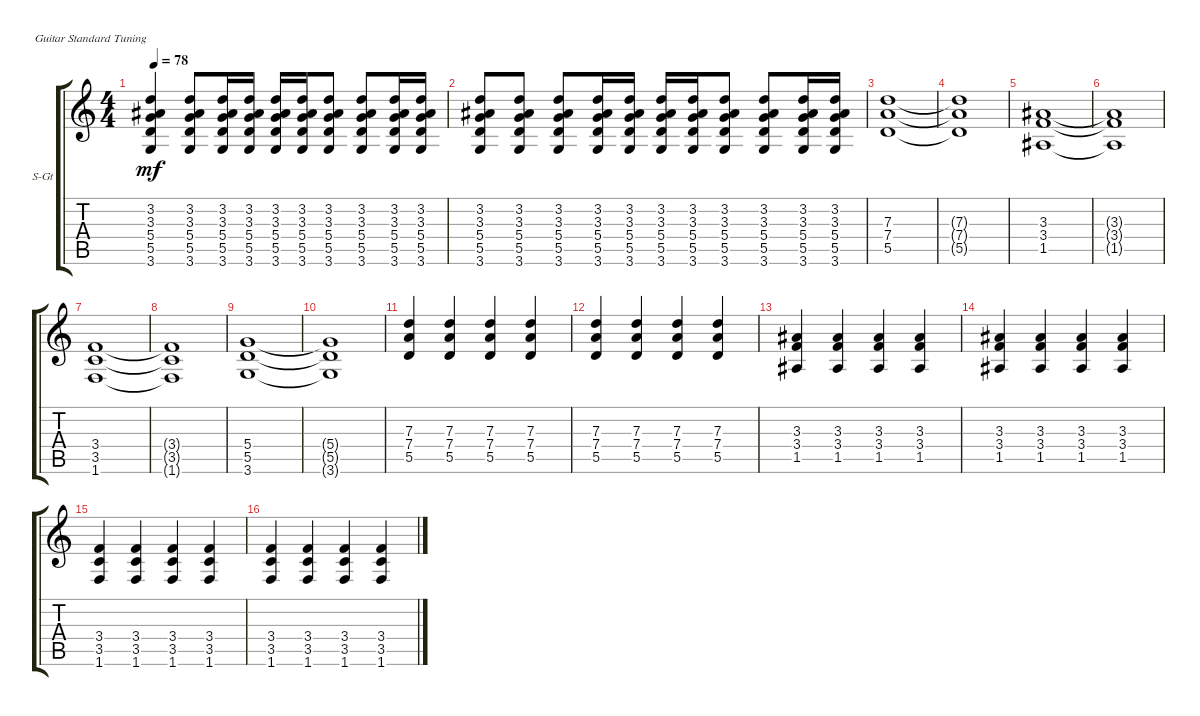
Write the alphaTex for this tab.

\defaultSystemsLayout 4
\bracketExtendMode groupsimilarinstruments
\firstSystemTrackNameOrientation horizontal
\otherSystemsTrackNameOrientation horizontal
\track ("Steel Guitar" "S-Gt") {instrument acousticguitarsteel}
\staff {score tabs}
\tuning (E4 B3 G3 D3 A2 E2)
\ts (4 4)
\tempo 78
\clef g2
\ks c
(3.6 5.5 5.4 3.3 3.2).4{dy mf} (3.6 5.5 5.4 3.3 3.2).8 (3.6 5.5 5.4 3.3 3.2).16 (3.6 5.5 5.4 3.3 3.2).16 (3.6 5.5 5.4 3.3 3.2).16 (3.6 5.5 5.4 3.3 3.2).16 (3.6 5.5 5.4 3.3 3.2).8 (3.6 5.5 5.4 3.3 3.2).8 (3.6 5.5 5.4 3.3 3.2).16 (3.6 5.5 5.4 3.3 3.2).16 |
(3.6 5.5 5.4 3.3 3.2).8 (3.6 5.5 5.4 3.3 3.2).8 (3.6 5.5 5.4 3.3 3.2).8 (3.6 5.5 5.4 3.3 3.2).16 (3.6 5.5 5.4 3.3 3.2).16 (3.6 5.5 5.4 3.3 3.2).16 (3.6 5.5 5.4 3.3 3.2).16 (3.6 5.5 5.4 3.3 3.2).8 (3.6 5.5 5.4 3.3 3.2).8 (3.6 5.5 5.4 3.3 3.2).16 (3.6 5.5 5.4 3.3 3.2).16 |
\scale
0.333333 (5.5 7.4 7.3).1 |
\scale
0.333333 (7.3{t} 7.4{t} 5.5{t}).1 |
\scale
0.333333 (1.5 3.4 3.3).1 |
\scale
0.333333 (3.3{t} 3.4{t} 1.5{t}).1 |
\scale
0.333333 (1.6 3.5 3.4).1 |
\scale
0.333333 (3.4{t} 3.5{t} 1.6{t}).1 |
\scale
0.333333 (3.6 5.5 5.4).1 |
\scale
0.333333 (5.4{t} 5.5{t} 3.6{t}).1 |
\scale
0.333333 (5.5 7.4 7.3).4 (5.5 7.4 7.3).4 (5.5 7.4 7.3).4 (5.5 7.4 7.3).4 |
\scale
0.333333 (5.5 7.4 7.3).4 (5.5 7.4 7.3).4 (5.5 7.4 7.3).4 (5.5 7.4 7.3).4 |
\scale
0.333333 (3.4 3.3 1.5).4 (3.4 3.3 1.5).4 (3.4 3.3 1.5).4 (3.4 3.3 1.5).4 |
\scale
0.333333 (3.4 3.3 1.5).4 (3.4 3.3 1.5).4 (3.4 3.3 1.5).4 (3.4 3.3 1.5).4 |
\scale
0.333333 (1.6 3.5 3.4).4 (1.6 3.5 3.4).4 (1.6 3.5 3.4).4 (1.6 3.5 3.4).4 |
\scale
0.333333 (1.6 3.5 3.4).4 (1.6 3.5 3.4).4 (1.6 3.5 3.4).4 (1.6 3.5 3.4).4
